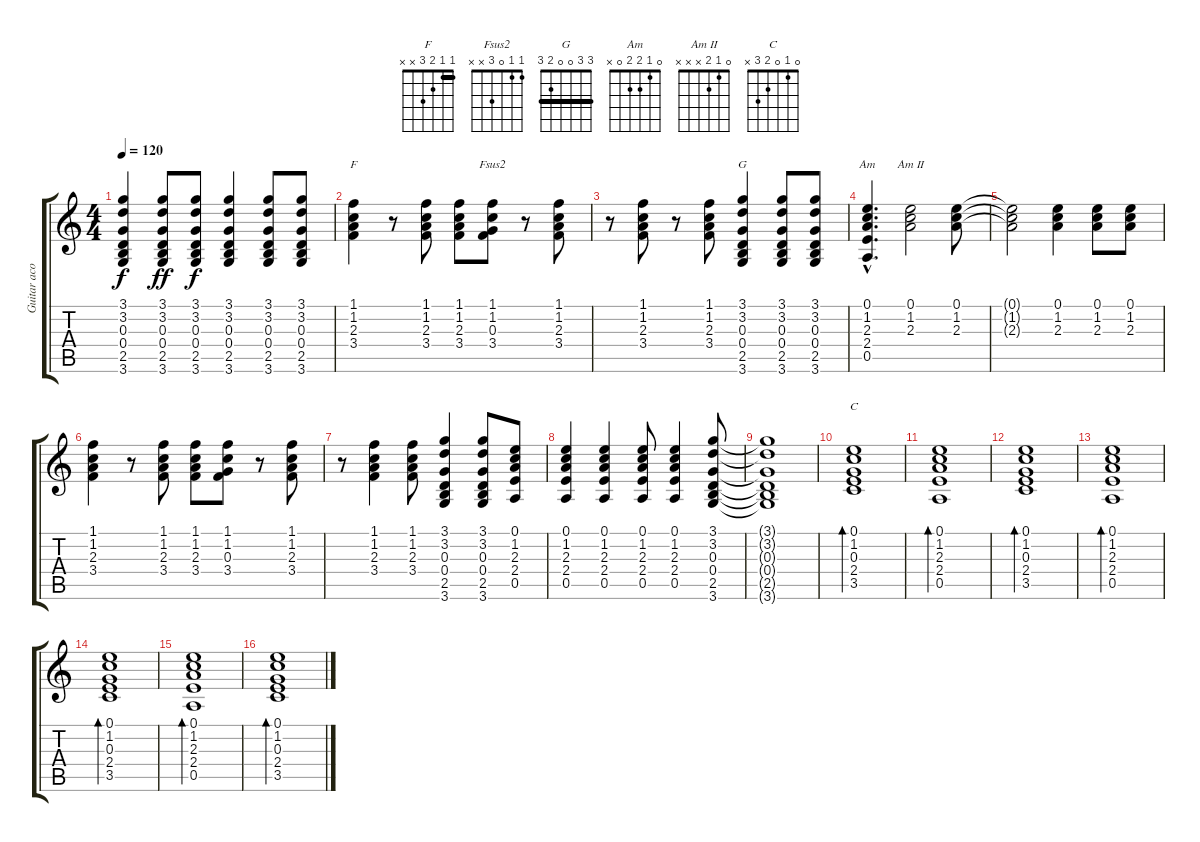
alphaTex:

\track ("Guitar acoustique" "Guitar aco") {instrument acousticguitarsteel}
\staff {score tabs}
\tuning (E4 B3 G3 D3 A2 E2) {hide}
\chord ("F" 1 1 2 3 x x) {barre 1}
\chord ("Fsus2" 1 1 0 3 x x)
\chord ("G" 3 3 0 0 2 3) {barre 3}
\chord ("Am" 0 1 2 2 0 x)
\chord ("Am II" 0 1 2 x x x)
\chord ("C" 0 1 0 2 3 x)
\ts (4 4)
\tempo 120
\clef g2
\ks c
(3.1 3.2 0.3 0.4 2.5 3.6).4{dy f} (3.1 3.2 0.3 0.4 2.5 3.6).8{dy ff} (3.1 3.2 0.3 0.4 2.5 3.6).8{dy f} (3.1 3.2 0.3 0.4 2.5 3.6).4 (3.1 3.2 0.3 0.4 2.5 3.6).8 (3.1 3.2 0.3 0.4 2.5 3.6).8 |
(1.1 1.2 2.3 3.4).4{ch "F"} r.8 (1.1 1.2 2.3 3.4).8 (1.1 1.2 2.3 3.4).8 (1.1 1.2 0.3 3.4).8{ch "Fsus2"} r.8 (1.1 1.2 2.3 3.4).8 |
r.8 (1.1 1.2 2.3 3.4).8 r.8 (1.1 1.2 2.3 3.4).8 (3.1 3.2 0.3 0.4 2.5 3.6).4{ch "G"} (3.1 3.2 0.3 0.4 2.5 3.6).8 (3.1 3.2 0.3 0.4 2.5 3.6).8 |
(0.1{hac} 1.2{hac} 2.3{hac} 2.4{hac} 0.5{hac}).4{d ch "Am"} (0.1 1.2 2.3).2{ch "Am II"} (0.1 1.2 2.3).8 |
(0.1{t} 1.2{t} 2.3{t}).2 (0.1 1.2 2.3).4 (0.1 1.2 2.3).8 (0.1 1.2 2.3).8 |
(1.1 1.2 2.3 3.4).4 r.8 (1.1 1.2 2.3 3.4).8 (1.1 1.2 2.3 3.4).8 (1.1 1.2 0.3 3.4).8 r.8 (1.1 1.2 2.3 3.4).8 |
r.8 (1.1 1.2 2.3 3.4).4 (1.1 1.2 2.3 3.4).8 (3.1 3.2 0.3 0.4 2.5 3.6).4 (3.1 3.2 0.3 0.4 2.5 3.6).8 (0.1 1.2 2.3 2.4 0.5).8 |
(0.1 1.2 2.3 2.4 0.5).4 (0.1 1.2 2.3 2.4 0.5).4 (0.1 1.2 2.3 2.4 0.5).8 (0.1 1.2 2.3 2.4 0.5).4 (3.1 3.2 0.3 0.4 2.5 3.6).8 |
(3.1{t} 3.2{t} 0.3{t} 0.4{t} 2.5{t} 3.6{t}).1 |
(0.1 1.2 0.3 2.4 3.5).1{bd 120 ch "C"} |
(0.1 1.2 2.3 2.4 0.5).1{bd 120} |
(0.1 1.2 0.3 2.4 3.5).1{bd 120} |
(0.1 1.2 2.3 2.4 0.5).1{bd 120} |
(0.1 1.2 0.3 2.4 3.5).1{bd 120} |
(0.1 1.2 2.3 2.4 0.5).1{bd 120} |
(0.1 1.2 0.3 2.4 3.5).1{bd 120}
